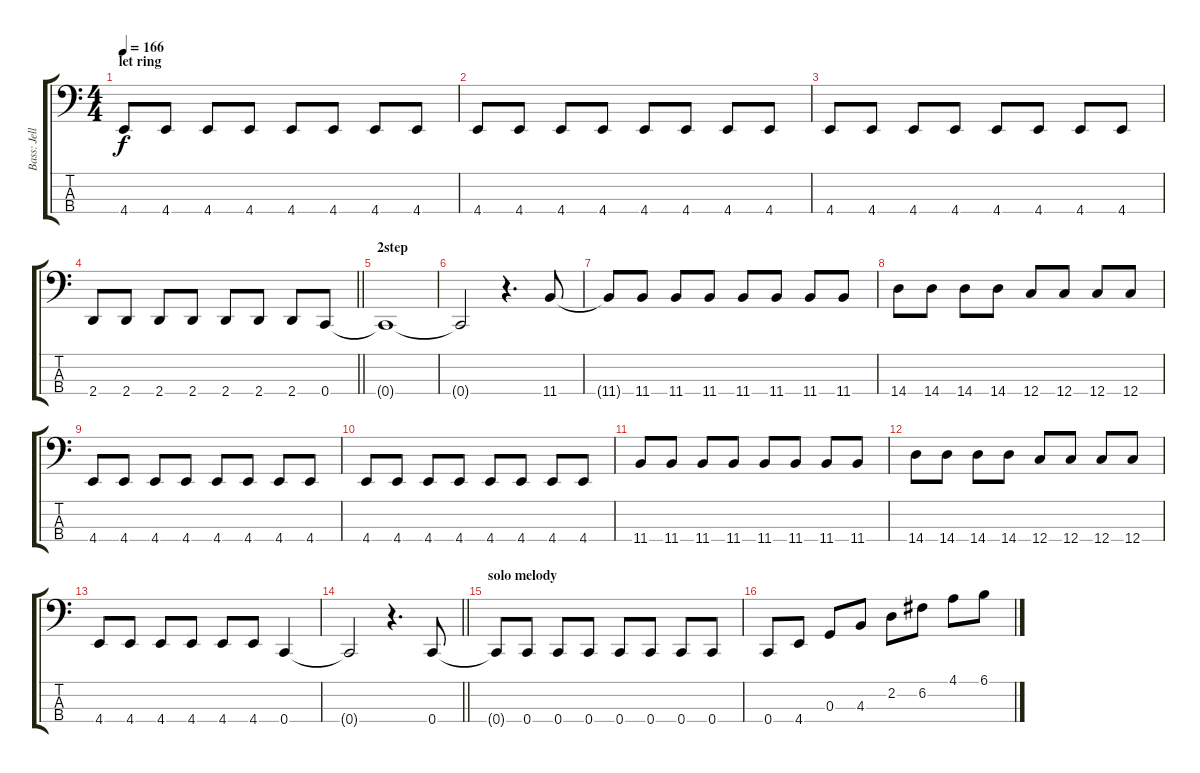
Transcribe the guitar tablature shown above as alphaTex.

\track ("Bass: Jelle" "Bass: Jell") {instrument electricbasspick}
\staff {score tabs}
\tuning (F2 C2 G1 C1) {hide}
\ts (4 4)
\section ("" "let ring")
\tempo 166
\clef f4
\ks c
4.4{t}.8{dy f} 4.4.8 4.4.8 4.4.8 4.4.8 4.4.8 4.4.8 4.4.8 |
4.4.8 4.4.8 4.4.8 4.4.8 4.4.8 4.4.8 4.4.8 4.4.8 |
4.4.8 4.4.8 4.4.8 4.4.8 4.4.8 4.4.8 4.4.8 4.4.8 |
\barLineRight lightlight
2.4.8 2.4.8 2.4.8 2.4.8 2.4.8 2.4.8 2.4.8 0.4.8 |
\section ("" "2step")
0.4{t}.1 |
0.4{t}.2 r.4{d} 11.4.8 |
11.4{t}.8 11.4.8 11.4.8 11.4.8 11.4.8 11.4.8 11.4.8 11.4.8 |
14.4.8 14.4.8 14.4.8 14.4.8 12.4.8 12.4.8 12.4.8 12.4.8 |
4.4.8 4.4.8 4.4.8 4.4.8 4.4.8 4.4.8 4.4.8 4.4.8 |
4.4.8 4.4.8 4.4.8 4.4.8 4.4.8 4.4.8 4.4.8 4.4.8 |
11.4.8 11.4.8 11.4.8 11.4.8 11.4.8 11.4.8 11.4.8 11.4.8 |
14.4.8 14.4.8 14.4.8 14.4.8 12.4.8 12.4.8 12.4.8 12.4.8 |
4.4.8 4.4.8 4.4.8 4.4.8 4.4.8 4.4.8 0.4.4 |
\barLineRight lightlight
0.4{t}.2 r.4{d} 0.4.8 |
\section ("" "solo melody")
0.4{t}.8 0.4.8 0.4.8 0.4.8 0.4.8 0.4.8 0.4.8 0.4.8 |
0.4.8 4.4.8 0.3.8 4.3.8 2.2.8 6.2.8 4.1.8 6.1.8
